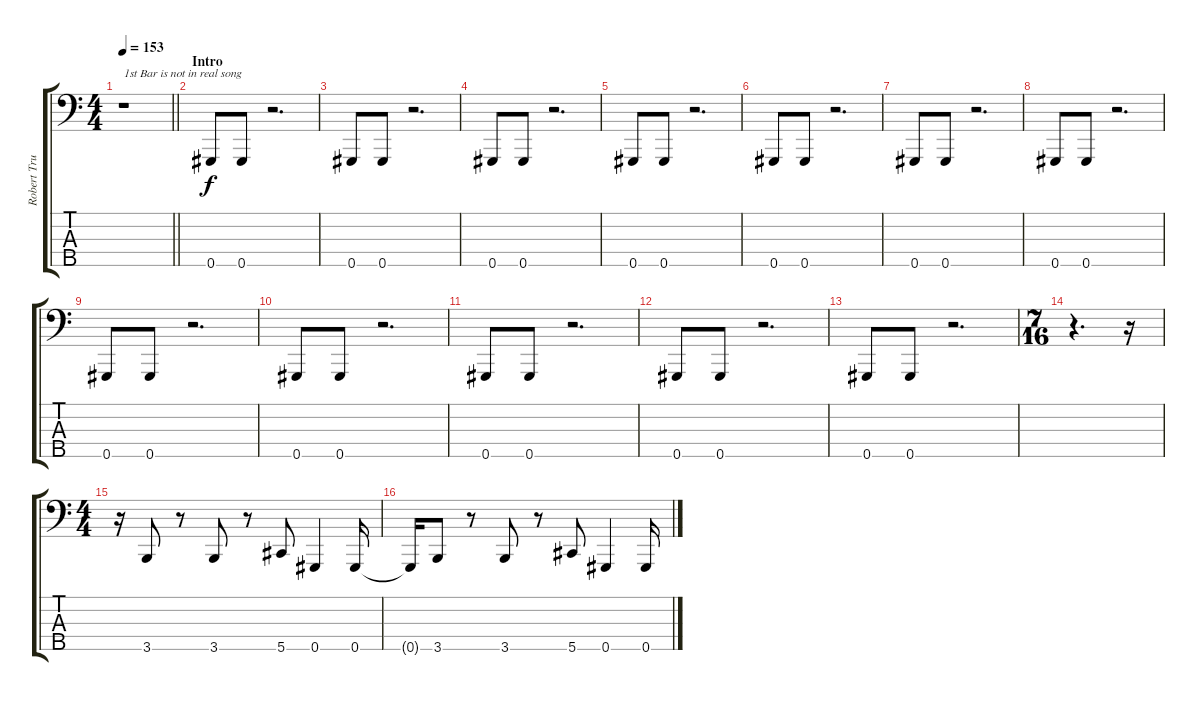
\track ("Robert Trujillo (Bass)" "Robert Tru") {instrument electricbassfinger}
\staff {score tabs}
\tuning (E2 B1 Gb1 B0 Ab0) {hide}
\ts (4 4)
\tempo 153
\clef f4
\barLineRight lightlight
\ks c
r.1{txt "1st Bar is not in real song" dy f instrument electricbassfinger} |
\section ("" "Intro")
0.5.8 0.5.8 r.2{d} |
0.5.8 0.5.8 r.2{d} |
0.5.8 0.5.8 r.2{d} |
0.5.8 0.5.8 r.2{d} |
0.5.8 0.5.8 r.2{d} |
0.5.8 0.5.8 r.2{d} |
0.5.8 0.5.8 r.2{d} |
0.5.8 0.5.8 r.2{d} |
0.5.8 0.5.8 r.2{d} |
0.5.8 0.5.8 r.2{d} |
0.5.8 0.5.8 r.2{d} |
0.5.8 0.5.8 r.2{d} |
\ts (7 16)
r.4{d} r.16 |
\ts (4 4)
r.16 3.5.8 r.8 3.5.8 r.8 5.5.8 0.5.4 0.5.16 |
0.5{t}.16 3.5.8 r.8 3.5.8 r.8 5.5.8 0.5.4 0.5.16
